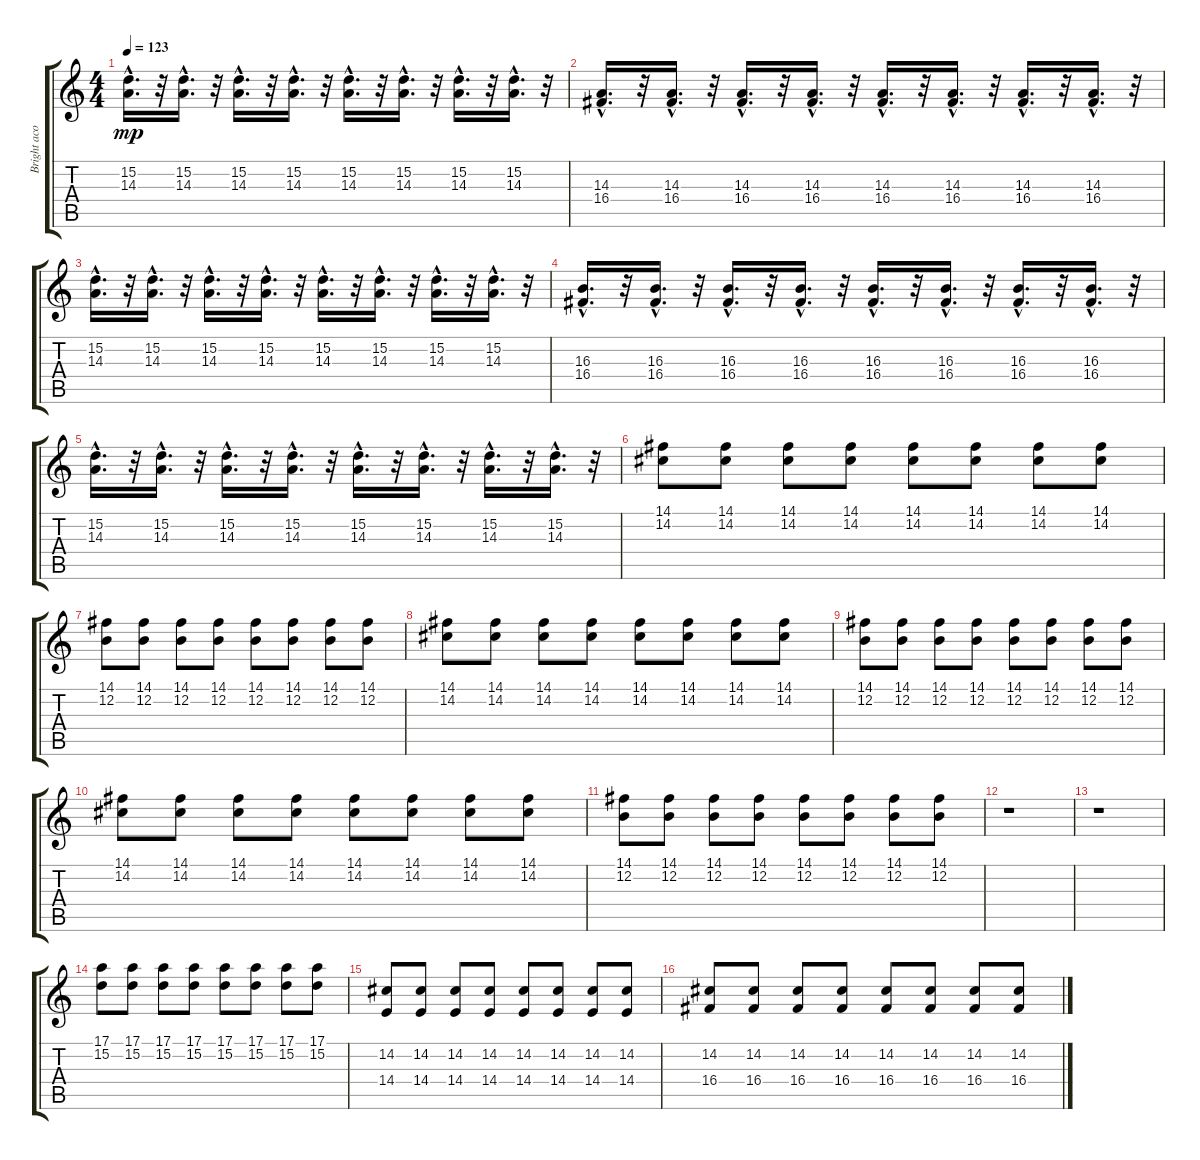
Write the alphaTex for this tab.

\track ("Bright acoustic pian" "Bright aco") {instrument brightacousticpiano}
\staff {score tabs}
\tuning (E4 B3 G3 D3 A2 E2) {hide}
\ts (4 4)
\tempo 123
\clef g2
\ks c
(15.2{hac} 14.3{hac}).16{d dy mp} r.32 (15.2{hac} 14.3{hac}).16{d} r.32 (15.2{hac} 14.3{hac}).16{d} r.32 (15.2{hac} 14.3{hac}).16{d} r.32 (15.2{hac} 14.3{hac}).16{d} r.32 (15.2{hac} 14.3{hac}).16{d} r.32 (15.2{hac} 14.3{hac}).16{d} r.32 (15.2{hac} 14.3{hac}).16{d} r.32 |
(14.3{hac} 16.4{hac}).16{d} r.32 (14.3{hac} 16.4{hac}).16{d} r.32 (14.3{hac} 16.4{hac}).16{d} r.32 (14.3{hac} 16.4{hac}).16{d} r.32 (14.3{hac} 16.4{hac}).16{d} r.32 (14.3{hac} 16.4{hac}).16{d} r.32 (14.3{hac} 16.4{hac}).16{d} r.32 (14.3{hac} 16.4{hac}).16{d} r.32 |
(15.2{hac} 14.3{hac}).16{d} r.32 (15.2{hac} 14.3{hac}).16{d} r.32 (15.2{hac} 14.3{hac}).16{d} r.32 (15.2{hac} 14.3{hac}).16{d} r.32 (15.2{hac} 14.3{hac}).16{d} r.32 (15.2{hac} 14.3{hac}).16{d} r.32 (15.2{hac} 14.3{hac}).16{d} r.32 (15.2{hac} 14.3{hac}).16{d} r.32 |
(16.3{hac} 16.4{hac}).16{d} r.32 (16.3{hac} 16.4{hac}).16{d} r.32 (16.3{hac} 16.4{hac}).16{d} r.32 (16.3{hac} 16.4{hac}).16{d} r.32 (16.3{hac} 16.4{hac}).16{d} r.32 (16.3{hac} 16.4{hac}).16{d} r.32 (16.3{hac} 16.4{hac}).16{d} r.32 (16.3{hac} 16.4{hac}).16{d} r.32 |
(15.2{hac} 14.3{hac}).16{d} r.32 (15.2{hac} 14.3{hac}).16{d} r.32 (15.2{hac} 14.3{hac}).16{d} r.32 (15.2{hac} 14.3{hac}).16{d} r.32 (15.2{hac} 14.3{hac}).16{d} r.32 (15.2{hac} 14.3{hac}).16{d} r.32 (15.2{hac} 14.3{hac}).16{d} r.32 (15.2{hac} 14.3{hac}).16{d} r.32 |
(14.1 14.2).8 (14.1 14.2).8 (14.1 14.2).8 (14.1 14.2).8 (14.1 14.2).8 (14.1 14.2).8 (14.1 14.2).8 (14.1 14.2).8 |
(14.1 12.2).8 (14.1 12.2).8 (14.1 12.2).8 (14.1 12.2).8 (14.1 12.2).8 (14.1 12.2).8 (14.1 12.2).8 (14.1 12.2).8 |
(14.1 14.2).8 (14.1 14.2).8 (14.1 14.2).8 (14.1 14.2).8 (14.1 14.2).8 (14.1 14.2).8 (14.1 14.2).8 (14.1 14.2).8 |
(14.1 12.2).8 (14.1 12.2).8 (14.1 12.2).8 (14.1 12.2).8 (14.1 12.2).8 (14.1 12.2).8 (14.1 12.2).8 (14.1 12.2).8 |
(14.1 14.2).8 (14.1 14.2).8 (14.1 14.2).8 (14.1 14.2).8 (14.1 14.2).8 (14.1 14.2).8 (14.1 14.2).8 (14.1 14.2).8 |
(14.1 12.2).8 (14.1 12.2).8 (14.1 12.2).8 (14.1 12.2).8 (14.1 12.2).8 (14.1 12.2).8 (14.1 12.2).8 (14.1 12.2).8 |
r.1 |
r.1 |
(17.1 15.2).8 (17.1 15.2).8 (17.1 15.2).8 (17.1 15.2).8 (17.1 15.2).8 (17.1 15.2).8 (17.1 15.2).8 (17.1 15.2).8 |
(14.2 14.4).8 (14.2 14.4).8 (14.2 14.4).8 (14.2 14.4).8 (14.2 14.4).8 (14.2 14.4).8 (14.2 14.4).8 (14.2 14.4).8 |
(14.2 16.4).8 (14.2 16.4).8 (14.2 16.4).8 (14.2 16.4).8 (14.2 16.4).8 (14.2 16.4).8 (14.2 16.4).8 (14.2 16.4).8
